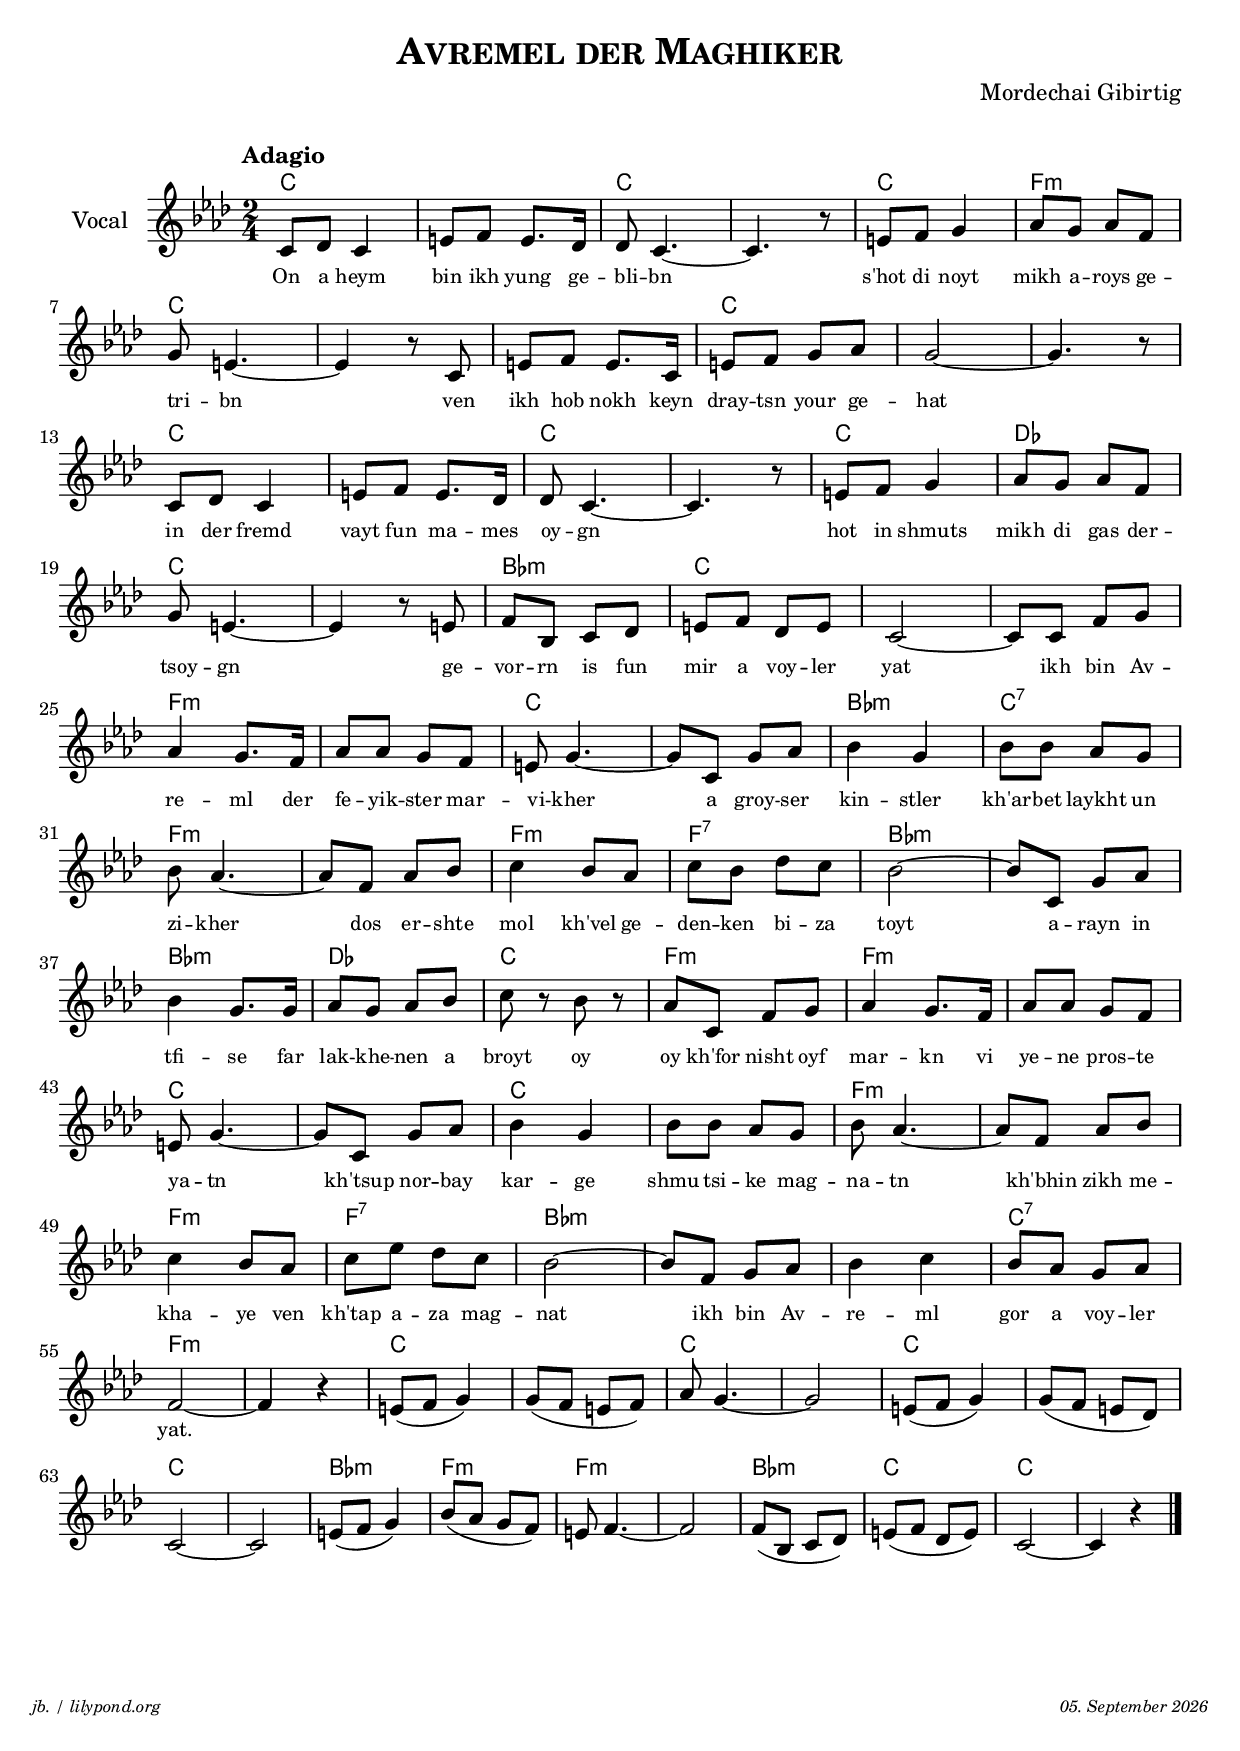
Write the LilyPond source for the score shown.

\version "2.20.0"

\paper {
  system-system-spacing.padding = #1.3 
%WITHEMPTYSTAFF-ON% system-system-spacing.padding = #8 % bigger spacings on this variant
}

\version "2.20.0"

\header {
  title = \markup \caps  {"Avremel der Maghiker"}
  composer = "Mordechai Gibirtig"
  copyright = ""
  arranger = " "
  meter = \markup \italic {""}
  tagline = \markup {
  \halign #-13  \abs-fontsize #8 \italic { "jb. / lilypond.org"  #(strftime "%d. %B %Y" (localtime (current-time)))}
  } 
}

\version "2.20.0"

global = { 
  \time 2/4 
  \key f \minor  }

melodie = 
  { c'8 des' c'4 e'8 f' e'8. des'16 des'8 c'4.~ c'4. r8 e'8 f' g'4 as'8 g' as' f' \break
    g' e'4.~ e'4 r8 c' e' f' e'8. c'16 e'8 f' g' as' g'2~ g'4. r8 \break
    c'8 des' c'4 e'8 f' e'8. des'16 des'8 c'4.~ c'4. r8 e'8 f' g'4 as'8 g' as' f' \break
    g'8 e'4.~ e'4 r8 e'8 f' bes c' des' e' f' des' e' c'2~ c'8 c' f' g' \break
    as'4 g'8. f'16 as'8 as' g' f' e' g'4.~ g'8 c'8 g' as'  bes'4 g' bes'8 bes' as' g'  \break
    bes' as'4.~ as'8 f' as' bes' c''4  bes'8 as' c'' bes' des'' c'' bes'2~ bes'8 c' g' as' \break 
    bes'4 g'8. g'16 as'8 g' as' bes' c'' r8 bes' r as' c' f' g' as'4 g'8. f'16 as'8 as' g' f' \break 
    e' 8 g'4.~ g'8 c' g' as' bes'4 g' bes'8 bes' as' g' bes' as'4.~ as'8 f' as' bes' \break 
    c''4 bes'8 as' c'' es'' des'' c'' bes'2~ bes'8 f' g' as' bes'4 c'' bes'8 as' g' as' \break 
    f'2~ f'4 r4 e'8 (f' g'4) g'8 (f' e' f')  as'8 g'4.~ g'2 e'8 (f' g'4) g'8 ( f' e' des') \break
    c'2~ c' e'8 ( f' g'4) bes'8 (as' g' f') e'8 f'4.~ f'2 f'8 (bes c' des' ) e' (f' des' e') c'2~ c'4 r4  \bar "|." 
     }

akkorde = \chordmode 
  { \override ChordName.font-size = #0
    c2 s c s c f:m c s s c s s c s c s c des c s bes:m c s s f:m s c s bes:m c:7
    f:m s f:m f:7 bes:m s bes:m des c f:m f:m s 
    c s c s f:m s f:m f:7 bes:m s s c:7 f:m s c s c s c s c s bes:m f:m f:m s bes:m c c
    }

text = \lyricmode 
  { 
    \set fontSize = #-2
    On8 a heym4 bin8 ikh yung8. ge16 -- bli8 -- bn2..      s'hot8 di8 noyt4 mikh8 a -- roys ge -- 
    tri -- bn2.     ven8 ikh hob nokh8. keyn16 dray8 -- tsn your ge -- hat1
    in8 der fremd4 vayt8 fun ma8. -- mes16 oy8 -- gn2.     8 hot8 in shmuts4 mikh8  di gas der -- 
    tsoy -- gn2.     ge8 -- vor -- rn is fun mir a voy -- ler yat2 8 ikh bin Av -- 
    re4 -- ml8. der16 fe8 -- yik -- ster mar -- vi -- kher4. 8 a groy -- ser kin4 -- stler kh'ar8 -- bet laykht un
    zi -- kher4. 8 dos er -- shte mol4 kh'vel8 ge -- den -- ken bi --  za toyt2  8 a8 -- rayn in 
    tfi4 -- se 8. far16 lak8 -- khe --  nen a broyt8  8 oy8  8 oy kh'for nisht oyf mar4 -- kn8. vi16 ye8 -- ne pros8 -- te
    ya -- tn4. 8 kh'tsup 8 nor -- bay kar4 -- ge shmu8 -- tsi -- ke mag -- na -- tn4. 8 kh'bhin8 zikh me --
    kha4 -- ye8 ven kh'tap a -- za mag -- nat2 8 ikh8 bin Av -- re4 -- ml gor8 a voy -- ler
    "yat."2. 
    
  } 


\markup \vspace #0 % space between header and score

\score {\header {
    piece = ""
  }
  
<<
  \new ChordNames \with {
    midiInstrument = "Acoustic Grand Piano"
  }
    \akkorde

  \new Staff \with {
    midiInstrument = "acoustic guitar (nylon)"
    instrumentName = "Vocal"
  }
  {
   \global
   \clef treble
   \tempo "Adagio"
   \melodie
  }
 
  \new Lyrics \with {    
    \override VerticalAxisGroup.nonstaff-relatedstaff-spacing.padding = #1  %spacer before textlines
  }
    \text
    
%WITHEMPTYSTAFF-ON%  \new Staff {\clef "moderntab" s2 * 72 }  % empty staff variant
>>

 \layout { }
 \midi { \tempo 4=100 }
}